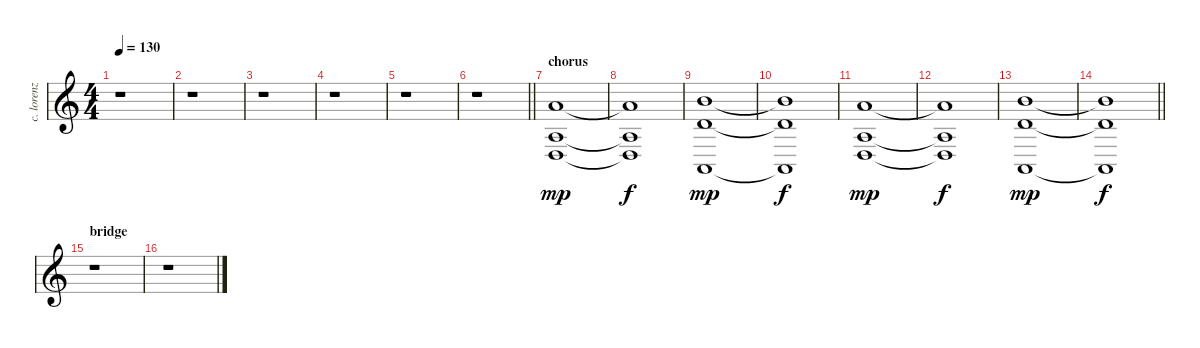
\track ("c. lorenz - keyboards #2" "c. lorenz ") {instrument synthstrings2}
\staff {score}
\tuning (E4 B3 G3 D3 A2 E2) {hide}
\ts (4 4)
\tempo 130
\clef g2
\ks c
r.1{dy f} |
r.1 |
r.1 |
r.1 |
r.1 |
\barLineRight lightlight
r.1 |
\section ("" "chorus")
(5.1 2.3 0.4).1{dy mp} |
(5.1{t} 2.3{t} 0.4{t}).1{dy f} |
(7.1 7.3 0.5).1{dy mp} |
(7.1{t} 7.3{t} 0.5{t}).1{dy f} |
(5.1 2.3 0.4).1{dy mp} |
(5.1{t} 2.3{t} 0.4{t}).1{dy f} |
(7.1 7.3 0.5).1{dy mp} |
\barLineRight lightlight
(7.1{t} 7.3{t} 0.5{t}).1{dy f} |
\section ("" "bridge")
r.1 |
r.1
